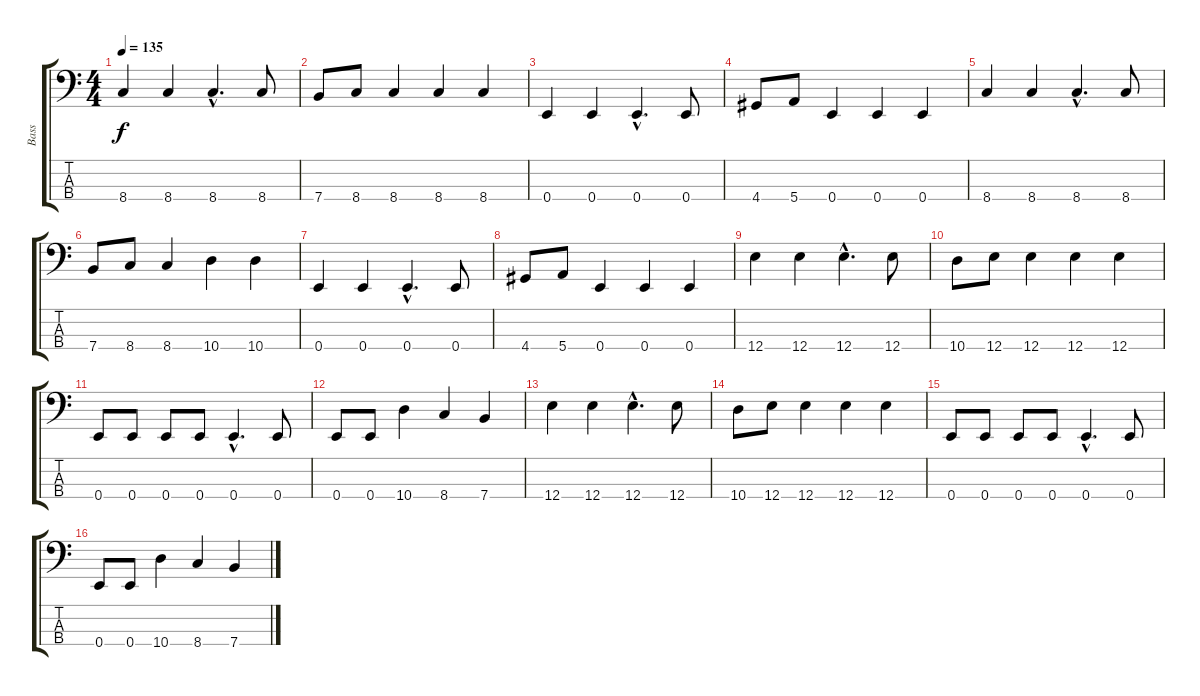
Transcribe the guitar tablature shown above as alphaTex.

\track ("Bass" "Bass") {instrument electricbassfinger}
\staff {score tabs}
\tuning (G2 D2 A1 E1) {hide}
\ts (4 4)
\tempo 135
\clef f4
\ks c
8.4.4{dy f} 8.4.4 8.4{hac}.4{d} 8.4.8 |
7.4.8 8.4.8 8.4.4 8.4.4 8.4.4 |
0.4.4 0.4.4 0.4{hac}.4{d} 0.4.8 |
4.4.8 5.4.8 0.4.4 0.4.4 0.4.4 |
8.4.4 8.4.4 8.4{hac}.4{d} 8.4.8 |
7.4.8 8.4.8 8.4.4 10.4.4 10.4.4 |
0.4.4 0.4.4 0.4{hac}.4{d} 0.4.8 |
4.4.8 5.4.8 0.4.4 0.4.4 0.4.4 |
12.4.4 12.4.4 12.4{hac}.4{d} 12.4.8 |
10.4.8 12.4.8 12.4.4 12.4.4 12.4.4 |
0.4.8 0.4.8 0.4.8 0.4.8 0.4{hac}.4{d} 0.4.8 |
0.4.8 0.4.8 10.4.4 8.4.4 7.4.4 |
12.4.4 12.4.4 12.4{hac}.4{d} 12.4.8 |
10.4.8 12.4.8 12.4.4 12.4.4 12.4.4 |
0.4.8 0.4.8 0.4.8 0.4.8 0.4{hac}.4{d} 0.4.8 |
0.4.8 0.4.8 10.4.4 8.4.4 7.4.4
